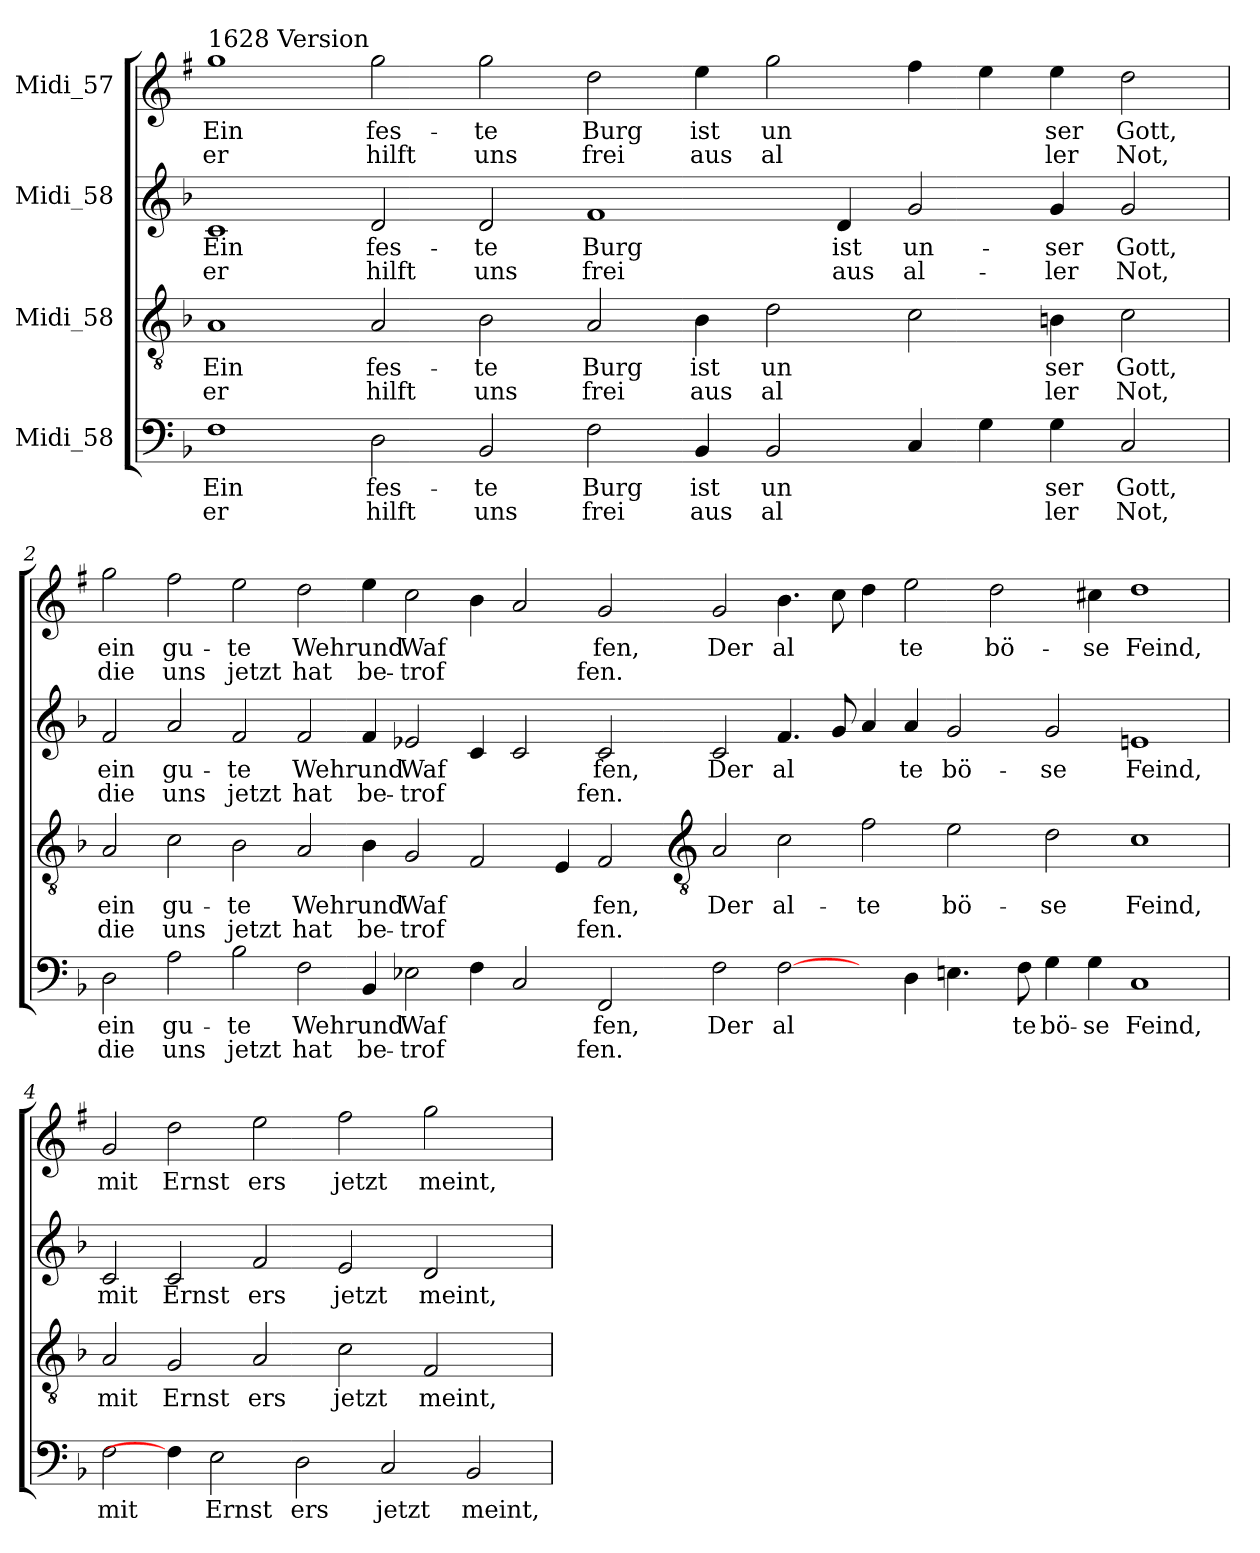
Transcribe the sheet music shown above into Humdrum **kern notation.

**kern	**text	**text	**kern	**text	**text	**kern	**text	**text	**kern	**text	**text
*part4	*part4	*part4	*part3	*part3	*part3	*part2	*part2	*part2	*part1	*part1	*part1
*staff4	*staff4	*staff4	*staff3	*staff3	*staff3	*staff2	*staff2	*staff2	*staff1	*staff1	*staff1
*I"Midi_58	*	*	*I"Midi_58	*	*	*I"Midi_58	*	*	*I"Midi_57	*	*
*clefF4	*	*	*clefGv2	*	*	*clefG2	*	*	*clefG2	*	*
*	*	*	*	*	*	*	*	*	*ITrd1c2	*	*
*k[b-]	*	*	*k[b-]	*	*	*k[b-]	*	*	*k[b-]	*	*
*F:	*	*	*F:	*	*	*F:	*	*	*F:	*	*
=1	=1	=1	=1	=1	=1	=1	=1	=1	=1	=1	=1
!	!	!	!	!	!	!	!	!	!LO:TX:a:t=1628 Version	!	!
!	!LO:LY:b	!LO:LY:b	!	!LO:LY:b	!LO:LY:b	!	!LO:LY:b	!LO:LY:b	!	!LO:LY:b	!LO:LY:b
1F	Ein	er	1A	Ein	er	1c	Ein	er	1ff	Ein	er
!	!LO:LY:b	!LO:LY:b	!	!LO:LY:b	!LO:LY:b	!	!LO:LY:b	!LO:LY:b	!	!LO:LY:b	!LO:LY:b
2D	fes-	-hilft	2A	fes-	-hilft	2d	fes-	-hilft	2ff	fes-	-hilft
!	!LO:LY:b	!LO:LY:b	!	!LO:LY:b	!LO:LY:b	!	!LO:LY:b	!LO:LY:b	!	!LO:LY:b	!LO:LY:b
2BB-	te	uns	2B-	te	uns	2d	te	uns	2ff	te	uns
!	!LO:LY:b	!LO:LY:b	!	!LO:LY:b	!LO:LY:b	!	!LO:LY:b	!LO:LY:b	!	!LO:LY:b	!LO:LY:b
2F	Burg	frei	2A	Burg	frei	1f	Burg	frei	2cc	Burg	frei
!	!LO:LY:b	!LO:LY:b	!	!LO:LY:b	!LO:LY:b	!	!	!	!	!LO:LY:b	!LO:LY:b
4BB-	ist	aus	4B-	ist	aus	.	.	.	4dd	ist	aus
!	!LO:LY:b	!LO:LY:b	!	!LO:LY:b	!LO:LY:b	!	!	!	!	!LO:LY:b	!LO:LY:b
2BB-	un	al	2d	un	al	.	.	.	2ff	un	al
!	!	!	!	!	!	!	!LO:LY:b	!LO:LY:b	!	!	!
.	.	.	.	.	.	4d	ist	aus	.	.	.
!	!	!	!	!	!	!	!LO:LY:b	!LO:LY:b	!	!	!
4C	.	.	2c	.	.	2g	un-	-al-	4ee	.	.
4G	.	.	.	.	.	.	.	.	4dd	.	.
!	!LO:LY:b	!LO:LY:b	!	!LO:LY:b	!LO:LY:b	!	!LO:LY:b	!LO:LY:b	!	!LO:LY:b	!LO:LY:b
4G	ser	ler	4Bn	ser	ler	4g	-ser	ler	4dd	ser	ler
!	!LO:LY:b	!LO:LY:b	!	!LO:LY:b	!LO:LY:b	!	!LO:LY:b	!LO:LY:b	!	!LO:LY:b	!LO:LY:b
2C	Gott,	Not,	2c	Gott,	Not,	2g	Gott,	Not,	2cc	Gott,	Not,
=2	=2	=2	=2	=2	=2	=2	=2	=2	=2	=2	=2
!	!LO:LY:b	!LO:LY:b	!	!LO:LY:b	!LO:LY:b	!	!LO:LY:b	!LO:LY:b	!	!LO:LY:b	!LO:LY:b
2D	ein	die	2A	ein	die	2f	ein	die	2ff	ein	die
!	!LO:LY:b	!LO:LY:b	!	!LO:LY:b	!LO:LY:b	!	!LO:LY:b	!LO:LY:b	!	!LO:LY:b	!LO:LY:b
2A	gu-	-uns	2c	gu-	-uns	2a	gu-	-uns	2ee	gu-	-uns
!	!LO:LY:b	!LO:LY:b	!	!LO:LY:b	!LO:LY:b	!	!LO:LY:b	!LO:LY:b	!	!LO:LY:b	!LO:LY:b
2B-	te	jetzt	2B-	te	jetzt	2f	te	jetzt	2dd	te	jetzt
!	!LO:LY:b	!LO:LY:b	!	!LO:LY:b	!LO:LY:b	!	!LO:LY:b	!LO:LY:b	!	!LO:LY:b	!LO:LY:b
2F	Wehr	hat	2A	Wehr	hat	2f	Wehr	hat	2cc	Wehr	hat
!	!LO:LY:b	!LO:LY:b	!	!LO:LY:b	!LO:LY:b	!	!LO:LY:b	!LO:LY:b	!	!LO:LY:b	!LO:LY:b
4BB-	und	be-	4B-	und	be-	4f	und	be-	4dd	und	be-
!	!LO:LY:b	!LO:LY:b	!	!LO:LY:b	!LO:LY:b	!	!LO:LY:b	!LO:LY:b	!	!LO:LY:b	!LO:LY:b
2E-X	-Waf	trof	2G	-Waf	trof	2e-X	-Waf	trof	2b-	-Waf	trof
4F	.	.	2F	.	.	4c	.	.	4a	.	.
2C	.	.	.	.	.	2c	.	.	2g	.	.
.	.	.	4E	.	.	.	.	.	.	.	.
!	!LO:LY:b	!LO:LY:b	!	!LO:LY:b	!LO:LY:b	!	!LO:LY:b	!LO:LY:b	!	!LO:LY:b	!LO:LY:b
2FF	fen,	fen.	2F	fen,	fen.	2c	fen,	fen.	2f	fen,	fen.
!!LO:LB:g=z
=3-	=3-	=3-	=3-	=3-	=3-	=3-	=3-	=3-	=3-	=3-	=3-
*	*	*	*clefGv2	*	*	*	*	*	*	*	*
!	!LO:LY:b	!	!	!LO:LY:b	!	!	!LO:LY:b	!	!	!LO:LY:b	!
2F	Der	.	2A	Der	.	2c	Der	.	2f	Der	.
!	!LO:LY:b	!	!	!LO:LY:b	!	!	!LO:LY:b	!	!	!LO:LY:b	!
[2F	al	.	2c	al-	.	4.f	al	.	4.a	al	.
.	.	.	.	.	.	8g	.	.	8b-	.	.
!	!	!	!	!LO:LY:b	!	!	!	!	!	!	!
4ryy	.	.	2f	-te	.	4a	.	.	4cc	.	.
!	!	!	!	!	!	!	!LO:LY:b	!	!	!LO:LY:b	!
4D	.	.	.	.	.	4a	te	.	2dd	te	.
!	!	!	!	!LO:LY:b	!	!	!LO:LY:b	!	!	!	!
4.E	.	.	2e	bö-	.	2g	bö-	.	.	.	.
!	!	!	!	!	!	!	!	!	!	!LO:LY:b	!
.	.	.	.	.	.	.	.	.	2cc	bö-	.
!	!LO:LY:b	!	!	!	!	!	!	!	!	!	!
8F	te	.	.	.	.	.	.	.	.	.	.
!	!LO:LY:b	!	!	!LO:LY:b	!	!	!LO:LY:b	!	!	!	!
4G	bö-	.	2d	-se	.	2g	-se	.	.	.	.
!	!LO:LY:b	!	!	!	!	!	!	!	!	!LO:LY:b	!
4G	-se	.	.	.	.	.	.	.	4bn	-se	.
!	!LO:LY:b	!	!	!LO:LY:b	!	!	!LO:LY:b	!	!	!LO:LY:b	!
1C	Feind,	.	1c	Feind,	.	1e	Feind,	.	1cc	Feind,	.
=4	=4	=4	=4	=4	=4	=4	=4	=4	=4	=4	=4
!	!LO:LY:b	!	!	!LO:LY:b	!	!	!LO:LY:b	!	!	!LO:LY:b	!
2F	mit	.	2A	mit	.	2c	mit	.	2f	mit	.
!	!	!	!	!LO:LY:b	!	!	!LO:LY:b	!	!	!LO:LY:b	!
4F]	.	.	2G	Ernst	.	2c	Ernst	.	2cc	Ernst	.
!	!LO:LY:b	!	!	!	!	!	!	!	!	!	!
2E	Ernst	.	.	.	.	.	.	.	.	.	.
!	!	!	!	!LO:LY:b	!	!	!LO:LY:b	!	!	!LO:LY:b	!
.	.	.	2A	ers	.	2f	ers	.	2dd	ers	.
!	!LO:LY:b	!	!	!	!	!	!	!	!	!	!
2D	ers	.	.	.	.	.	.	.	.	.	.
!	!	!	!	!LO:LY:b	!	!	!LO:LY:b	!	!	!LO:LY:b	!
.	.	.	2c	jetzt	.	2e	jetzt	.	2ee	jetzt	.
!	!LO:LY:b	!	!	!	!	!	!	!	!	!	!
2C	jetzt	.	.	.	.	.	.	.	.	.	.
!	!	!	!	!LO:LY:b	!	!	!LO:LY:b	!	!	!LO:LY:b	!
.	.	.	2F	meint,	.	2d	meint,	.	2ff	meint,	.
!	!LO:LY:b	!	!	!	!	!	!	!	!	!	!
2BB-	meint,	.	.	.	.	.	.	.	.	.	.
.	.	.	4ryy	.	.	4ryy	.	.	4ryy	.	.
=	=	=	=	=	=	=	=	=	=	=	=
*-	*-	*-	*-	*-	*-	*-	*-	*-	*-	*-	*-
